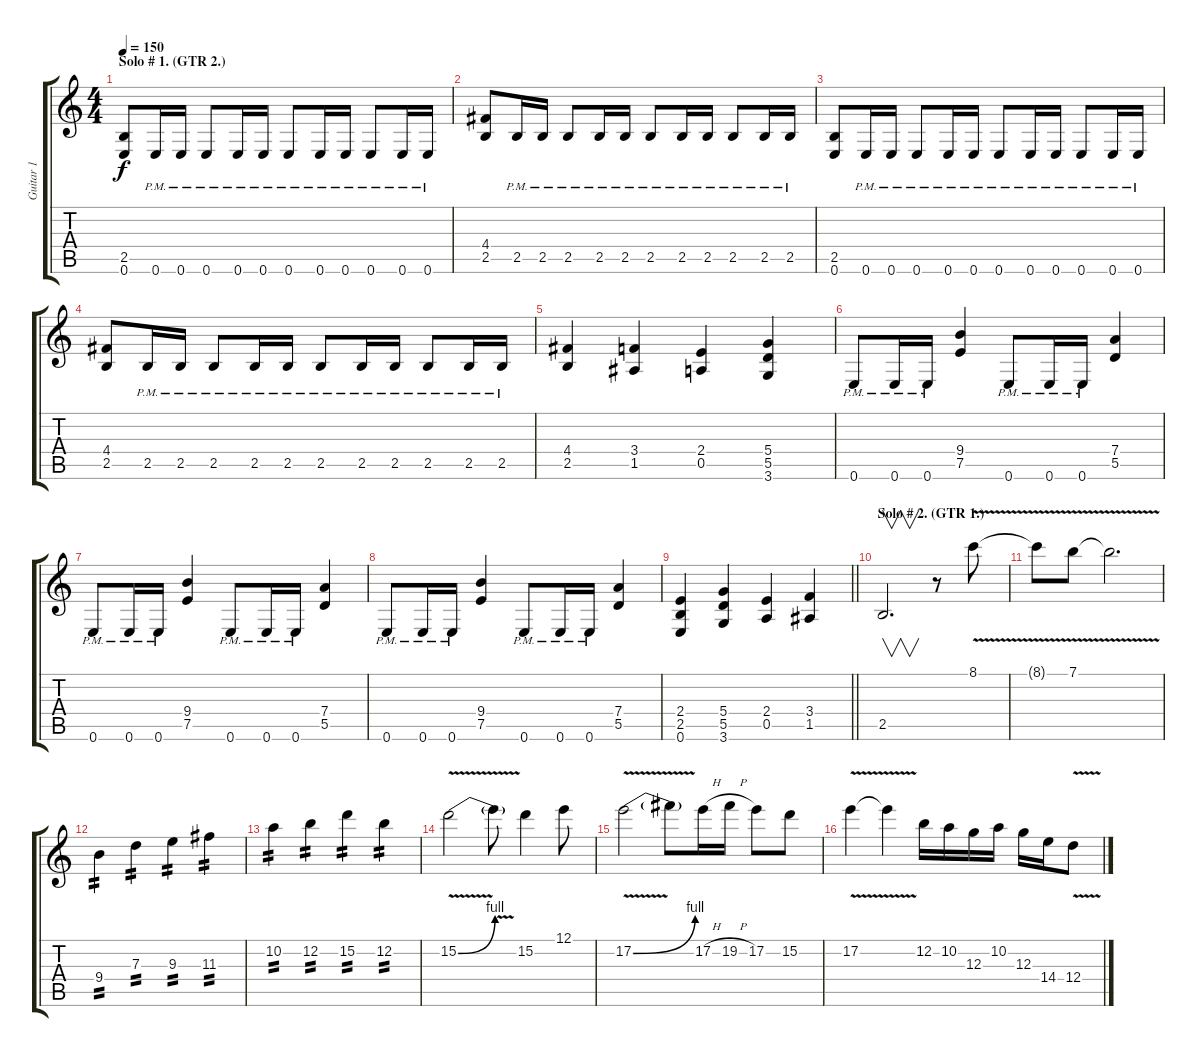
\track ("Guitar 1" "Guitar 1") {instrument distortionguitar}
\staff {score tabs}
\tuning (E4 B3 G3 D3 A2 E2) {hide}
\ts (4 4)
\section ("" "Solo # 1. (GTR 2.)")
\tempo 150
\clef g2
\ks c
(2.5 0.6).8{dy f} 0.6{pm}.16 0.6{pm}.16 0.6{pm}.8 0.6{pm}.16 0.6{pm}.16 0.6{pm}.8 0.6{pm}.16 0.6{pm}.16 0.6{pm}.8 0.6{pm}.16 0.6{pm}.16 |
(4.4 2.5).8 2.5{pm}.16 2.5{pm}.16 2.5{pm}.8 2.5{pm}.16 2.5{pm}.16 2.5{pm}.8 2.5{pm}.16 2.5{pm}.16 2.5{pm}.8 2.5{pm}.16 2.5{pm}.16 |
(2.5 0.6).8 0.6{pm}.16 0.6{pm}.16 0.6{pm}.8 0.6{pm}.16 0.6{pm}.16 0.6{pm}.8 0.6{pm}.16 0.6{pm}.16 0.6{pm}.8 0.6{pm}.16 0.6{pm}.16 |
(4.4 2.5).8 2.5{pm}.16 2.5{pm}.16 2.5{pm}.8 2.5{pm}.16 2.5{pm}.16 2.5{pm}.8 2.5{pm}.16 2.5{pm}.16 2.5{pm}.8 2.5{pm}.16 2.5{pm}.16 |
(4.4 2.5).4 (3.4 1.5).4 (2.4 0.5).4 (5.4 5.5 3.6).4 |
0.6{pm}.8 0.6{pm}.16 0.6{pm}.16 (9.4 7.5).4 0.6{pm}.8 0.6{pm}.16 0.6{pm}.16 (7.4 5.5).4 |
0.6{pm}.8 0.6{pm}.16 0.6{pm}.16 (9.4 7.5).4 0.6{pm}.8 0.6{pm}.16 0.6{pm}.16 (7.4 5.5).4 |
0.6{pm}.8 0.6{pm}.16 0.6{pm}.16 (9.4 7.5).4 0.6{pm}.8 0.6{pm}.16 0.6{pm}.16 (7.4 5.5).4 |
\barLineRight lightlight
(2.4 2.5 0.6).4 (5.4 5.5 3.6).4 (2.4 0.5).4 (3.4 1.5).4 |
\section ("" "Solo # 2. (GTR 1.)")
2.5.2{v d} r.8 8.1{v}.8 |
8.1{t}.8 7.1{v}.8 7.1{t}.2{d} |
9.4.4{tp 2} 7.3.4{tp 2} 9.3.4{tp 2} 11.3.4{tp 2} |
10.2.4{tp 2} 12.2.4{tp 2} 15.2.4{tp 2} 12.2.4{tp 2} |
15.2{be (bend 0 0 60 4) v}.2 15.2{v t}.8 15.2.4 12.1.8 |
17.2{be (bend 0 0 60 4) v}.2 17.2{t}.8 17.2{h}.16 19.2{h}.16 17.2.8 15.2.8 |
17.2{v}.4 17.2{t}.4 12.2.16 10.2.16 12.3.16 10.2.16 12.3.16 14.4.16 12.4{v}.8
